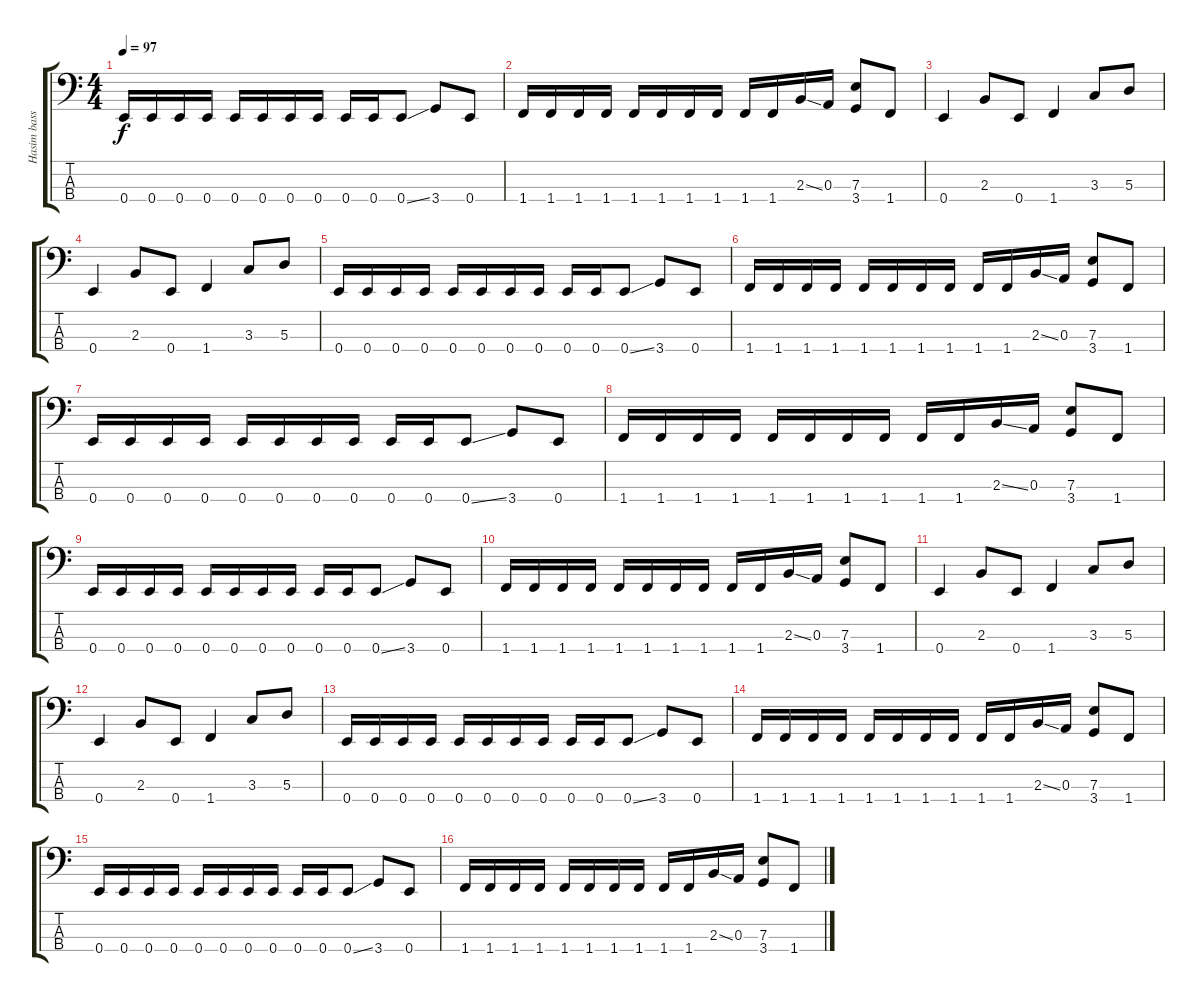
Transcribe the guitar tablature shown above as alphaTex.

\track ("Hasim bass" "Hasim bass") {instrument electricbassfinger}
\staff {score tabs}
\tuning (G2 D2 A1 E1) {hide}
\ts (4 4)
\tempo 97
\clef f4
\ks c
0.4.16{dy f} 0.4.16 0.4.16 0.4.16 0.4.16 0.4.16 0.4.16 0.4.16 0.4.16 0.4.16 0.4{ss}.8 3.4.8 0.4.8 |
1.4.16 1.4.16 1.4.16 1.4.16 1.4.16 1.4.16 1.4.16 1.4.16 1.4.16 1.4.16 2.3{ss}.16 0.3.16 (7.3 3.4).8 1.4.8 |
0.4.4 2.3.8 0.4.8 1.4.4 3.3.8 5.3.8 |
0.4.4 2.3.8 0.4.8 1.4.4 3.3.8 5.3.8 |
0.4.16 0.4.16 0.4.16 0.4.16 0.4.16 0.4.16 0.4.16 0.4.16 0.4.16 0.4.16 0.4{ss}.8 3.4.8 0.4.8 |
1.4.16 1.4.16 1.4.16 1.4.16 1.4.16 1.4.16 1.4.16 1.4.16 1.4.16 1.4.16 2.3{ss}.16 0.3.16 (7.3 3.4).8 1.4.8 |
0.4.16 0.4.16 0.4.16 0.4.16 0.4.16 0.4.16 0.4.16 0.4.16 0.4.16 0.4.16 0.4{ss}.8 3.4.8 0.4.8 |
1.4.16 1.4.16 1.4.16 1.4.16 1.4.16 1.4.16 1.4.16 1.4.16 1.4.16 1.4.16 2.3{ss}.16 0.3.16 (7.3 3.4).8 1.4.8 |
0.4.16 0.4.16 0.4.16 0.4.16 0.4.16 0.4.16 0.4.16 0.4.16 0.4.16 0.4.16 0.4{ss}.8 3.4.8 0.4.8 |
1.4.16 1.4.16 1.4.16 1.4.16 1.4.16 1.4.16 1.4.16 1.4.16 1.4.16 1.4.16 2.3{ss}.16 0.3.16 (7.3 3.4).8 1.4.8 |
0.4.4 2.3.8 0.4.8 1.4.4 3.3.8 5.3.8 |
0.4.4 2.3.8 0.4.8 1.4.4 3.3.8 5.3.8 |
0.4.16 0.4.16 0.4.16 0.4.16 0.4.16 0.4.16 0.4.16 0.4.16 0.4.16 0.4.16 0.4{ss}.8 3.4.8 0.4.8 |
1.4.16 1.4.16 1.4.16 1.4.16 1.4.16 1.4.16 1.4.16 1.4.16 1.4.16 1.4.16 2.3{ss}.16 0.3.16 (7.3 3.4).8 1.4.8 |
0.4.16 0.4.16 0.4.16 0.4.16 0.4.16 0.4.16 0.4.16 0.4.16 0.4.16 0.4.16 0.4{ss}.8 3.4.8 0.4.8 |
1.4.16 1.4.16 1.4.16 1.4.16 1.4.16 1.4.16 1.4.16 1.4.16 1.4.16 1.4.16 2.3{ss}.16 0.3.16 (7.3 3.4).8 1.4.8
